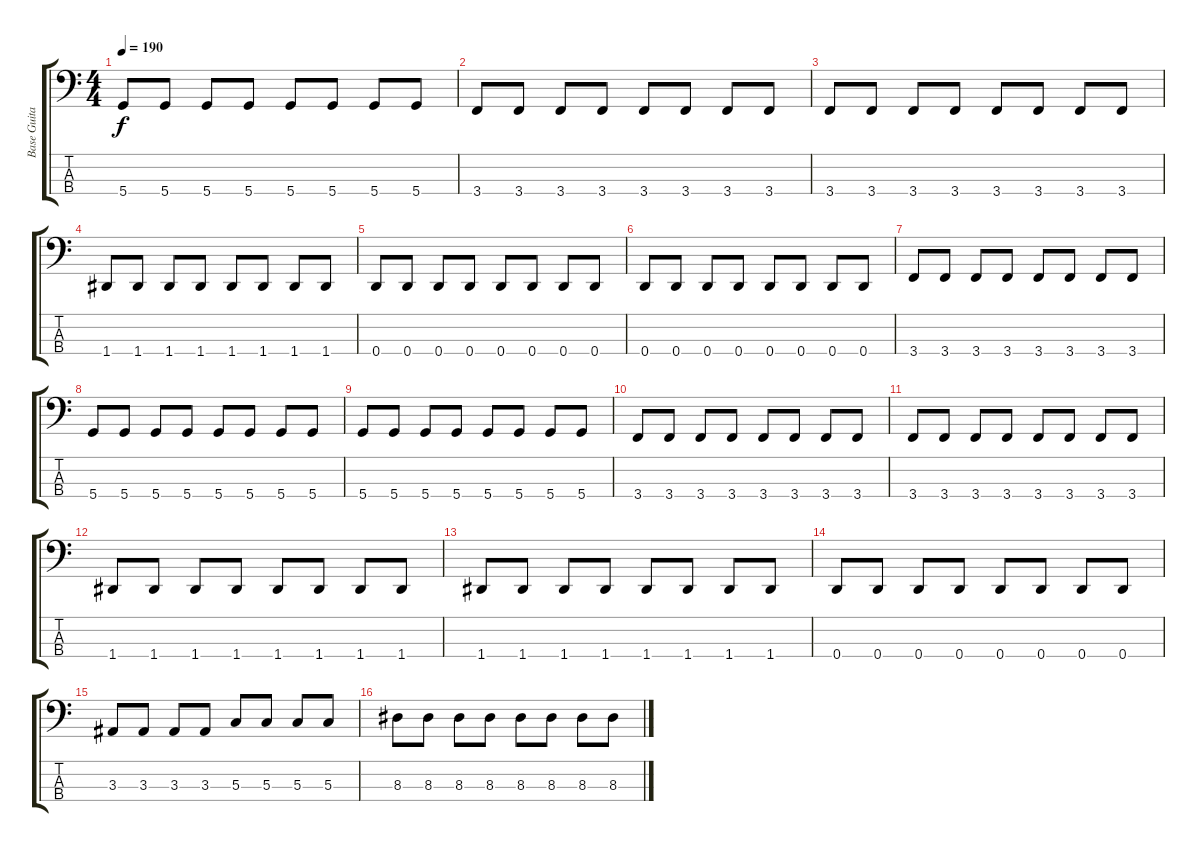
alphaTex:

\track ("Base Guitar" "Base Guita") {instrument electricbassfinger}
\staff {score tabs}
\tuning (F2 C2 G1 D1) {hide}
\ts (4 4)
\tempo 190
\clef f4
\ks c
5.4.8{dy f} 5.4.8 5.4.8 5.4.8 5.4.8 5.4.8 5.4.8 5.4.8 |
3.4.8 3.4.8 3.4.8 3.4.8 3.4.8 3.4.8 3.4.8 3.4.8 |
3.4.8 3.4.8 3.4.8 3.4.8 3.4.8 3.4.8 3.4.8 3.4.8 |
1.4.8 1.4.8 1.4.8 1.4.8 1.4.8 1.4.8 1.4.8 1.4.8 |
0.4.8 0.4.8 0.4.8 0.4.8 0.4.8 0.4.8 0.4.8 0.4.8 |
0.4.8 0.4.8 0.4.8 0.4.8 0.4.8 0.4.8 0.4.8 0.4.8 |
3.4.8 3.4.8 3.4.8 3.4.8 3.4.8 3.4.8 3.4.8 3.4.8 |
5.4.8 5.4.8 5.4.8 5.4.8 5.4.8 5.4.8 5.4.8 5.4.8 |
5.4.8 5.4.8 5.4.8 5.4.8 5.4.8 5.4.8 5.4.8 5.4.8 |
3.4.8 3.4.8 3.4.8 3.4.8 3.4.8 3.4.8 3.4.8 3.4.8 |
3.4.8 3.4.8 3.4.8 3.4.8 3.4.8 3.4.8 3.4.8 3.4.8 |
1.4.8 1.4.8 1.4.8 1.4.8 1.4.8 1.4.8 1.4.8 1.4.8 |
1.4.8 1.4.8 1.4.8 1.4.8 1.4.8 1.4.8 1.4.8 1.4.8 |
0.4.8 0.4.8 0.4.8 0.4.8 0.4.8 0.4.8 0.4.8 0.4.8 |
3.3.8 3.3.8 3.3.8 3.3.8 5.3.8 5.3.8 5.3.8 5.3.8 |
8.3.8 8.3.8 8.3.8 8.3.8 8.3.8 8.3.8 8.3.8 8.3.8
